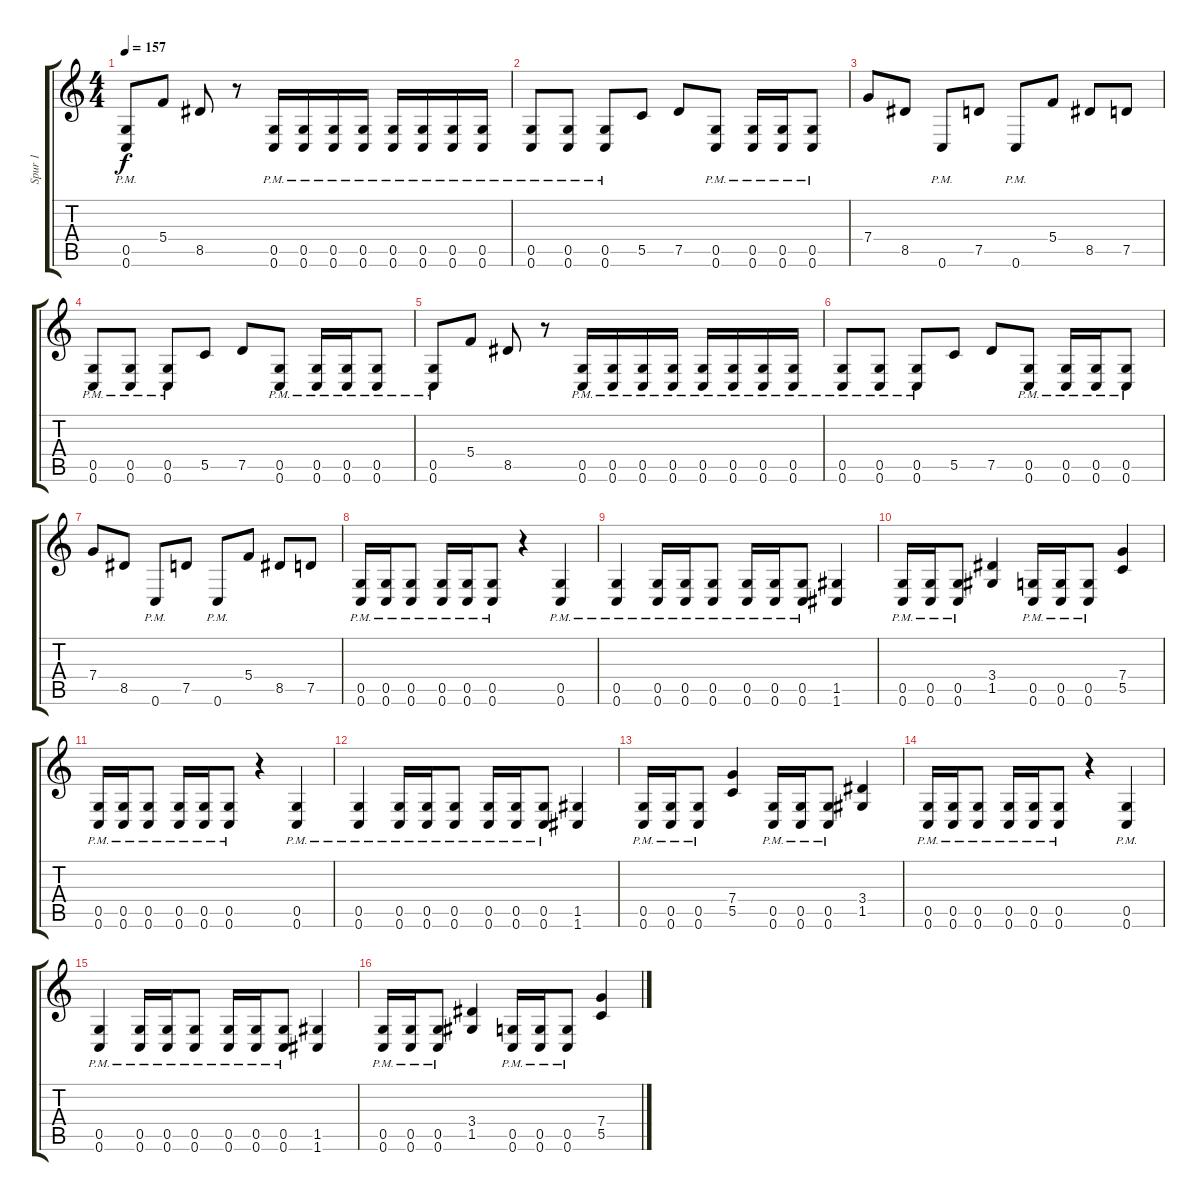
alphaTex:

\track ("Spur 1" "Spur 1") {instrument distortionguitar}
\staff {score tabs}
\tuning (D4 A3 F3 C3 G2 C2) {hide}
\ts (4 4)
\tempo 157
\clef g2
\ks c
(0.5{pm} 0.6{pm}).8{dy f} 5.4.8 8.5.8 r.8 (0.5{pm} 0.6{pm}).16 (0.5{pm} 0.6{pm}).16 (0.5{pm} 0.6{pm}).16 (0.5{pm} 0.6{pm}).16 (0.5{pm} 0.6{pm}).16 (0.5{pm} 0.6{pm}).16 (0.5{pm} 0.6{pm}).16 (0.5{pm} 0.6{pm}).16 |
(0.5{pm} 0.6{pm}).8 (0.5{pm} 0.6{pm}).8 (0.5{pm} 0.6{pm}).8 5.5.8 7.5.8 (0.5{pm} 0.6{pm}).8 (0.5{pm} 0.6{pm}).16 (0.5{pm} 0.6{pm}).16 (0.5{pm} 0.6{pm}).8 |
7.4.8 8.5.8 0.6{pm}.8 7.5.8 0.6{pm}.8 5.4.8 8.5.8 7.5.8 |
(0.5{pm} 0.6{pm}).8 (0.5{pm} 0.6{pm}).8 (0.5{pm} 0.6{pm}).8 5.5.8 7.5.8 (0.5{pm} 0.6{pm}).8 (0.5{pm} 0.6{pm}).16 (0.5{pm} 0.6{pm}).16 (0.5{pm} 0.6{pm}).8 |
(0.5{pm} 0.6{pm}).8 5.4.8 8.5.8 r.8 (0.5{pm} 0.6{pm}).16 (0.5{pm} 0.6{pm}).16 (0.5{pm} 0.6{pm}).16 (0.5{pm} 0.6{pm}).16 (0.5{pm} 0.6{pm}).16 (0.5{pm} 0.6{pm}).16 (0.5{pm} 0.6{pm}).16 (0.5{pm} 0.6{pm}).16 |
(0.5{pm} 0.6{pm}).8 (0.5{pm} 0.6{pm}).8 (0.5{pm} 0.6{pm}).8 5.5.8 7.5.8 (0.5{pm} 0.6{pm}).8 (0.5{pm} 0.6{pm}).16 (0.5{pm} 0.6{pm}).16 (0.5{pm} 0.6{pm}).8 |
7.4.8 8.5.8 0.6{pm}.8 7.5.8 0.6{pm}.8 5.4.8 8.5.8 7.5.8 |
(0.5{pm} 0.6{pm}).16 (0.5{pm} 0.6{pm}).16 (0.5{pm} 0.6{pm}).8 (0.5{pm} 0.6{pm}).16 (0.5{pm} 0.6{pm}).16 (0.5{pm} 0.6{pm}).8 r.4 (0.5{pm} 0.6).4 |
(0.5{pm} 0.6).4 (0.5{pm} 0.6{pm}).16 (0.5{pm} 0.6{pm}).16 (0.5{pm} 0.6{pm}).8 (0.5{pm} 0.6{pm}).16 (0.5{pm} 0.6{pm}).16 (0.5{pm} 0.6{pm}).8 (1.5 1.6).4 |
(0.5{pm} 0.6{pm}).16 (0.5{pm} 0.6{pm}).16 (0.5{pm} 0.6{pm}).8 (3.4 1.5).4 (0.5{pm} 0.6{pm}).16 (0.5{pm} 0.6{pm}).16 (0.5{pm} 0.6{pm}).8 (7.4 5.5).4 |
(0.5{pm} 0.6{pm}).16 (0.5{pm} 0.6{pm}).16 (0.5{pm} 0.6{pm}).8 (0.5{pm} 0.6{pm}).16 (0.5{pm} 0.6{pm}).16 (0.5{pm} 0.6{pm}).8 r.4 (0.5{pm} 0.6).4 |
(0.5{pm} 0.6).4 (0.5{pm} 0.6{pm}).16 (0.5{pm} 0.6{pm}).16 (0.5{pm} 0.6{pm}).8 (0.5{pm} 0.6{pm}).16 (0.5{pm} 0.6{pm}).16 (0.5{pm} 0.6{pm}).8 (1.5 1.6).4 |
(0.5{pm} 0.6{pm}).16 (0.5{pm} 0.6{pm}).16 (0.5{pm} 0.6{pm}).8 (7.4 5.5).4 (0.5{pm} 0.6{pm}).16 (0.5{pm} 0.6{pm}).16 (0.5{pm} 0.6{pm}).8 (3.4 1.5).4 |
(0.5{pm} 0.6{pm}).16 (0.5{pm} 0.6{pm}).16 (0.5{pm} 0.6{pm}).8 (0.5{pm} 0.6{pm}).16 (0.5{pm} 0.6{pm}).16 (0.5{pm} 0.6{pm}).8 r.4 (0.5{pm} 0.6).4 |
(0.5{pm} 0.6).4 (0.5{pm} 0.6{pm}).16 (0.5{pm} 0.6{pm}).16 (0.5{pm} 0.6{pm}).8 (0.5{pm} 0.6{pm}).16 (0.5{pm} 0.6{pm}).16 (0.5{pm} 0.6{pm}).8 (1.5 1.6).4 |
(0.5{pm} 0.6{pm}).16 (0.5{pm} 0.6{pm}).16 (0.5{pm} 0.6{pm}).8 (3.4 1.5).4 (0.5{pm} 0.6{pm}).16 (0.5{pm} 0.6{pm}).16 (0.5{pm} 0.6{pm}).8 (7.4 5.5).4
